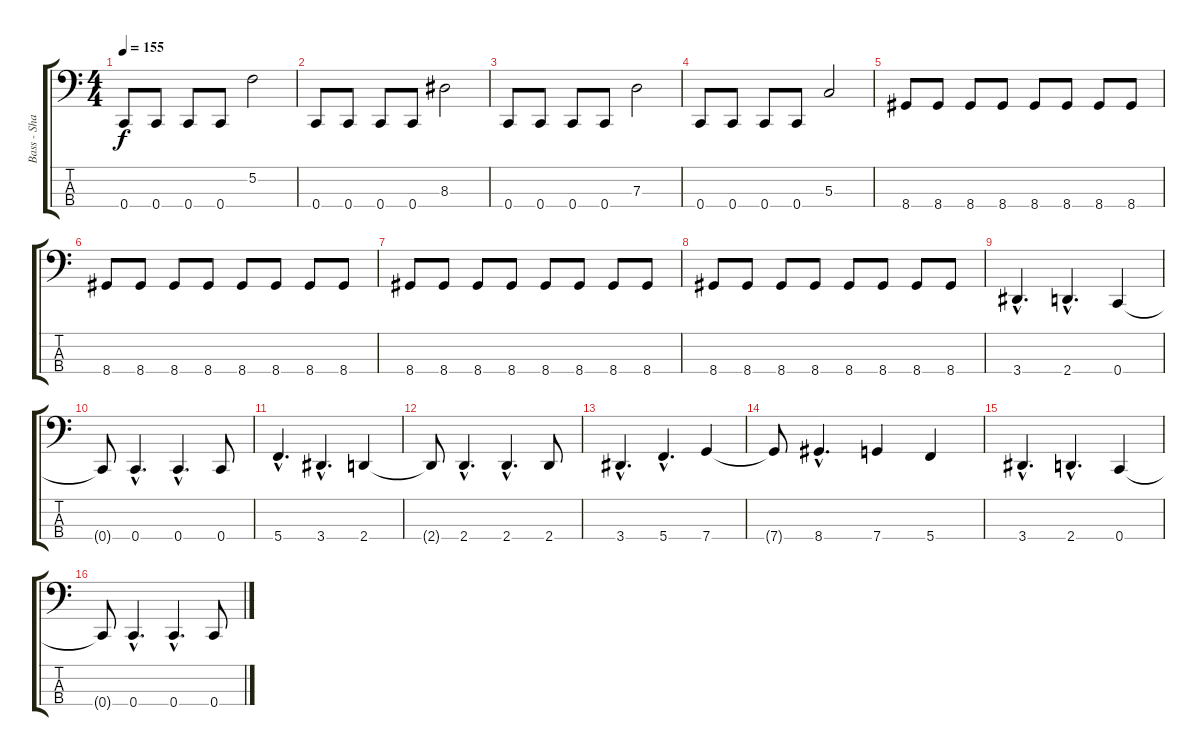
\track ("Bass - Shavo" "Bass - Sha") {instrument electricbassfinger}
\staff {score tabs}
\tuning (F2 C2 G1 C1) {hide}
\ts (4 4)
\tempo 155
\clef f4
\ks c
0.4.8{dy f} 0.4.8 0.4.8 0.4.8 5.2.2 |
0.4.8 0.4.8 0.4.8 0.4.8 8.3.2 |
0.4.8 0.4.8 0.4.8 0.4.8 7.3.2 |
0.4.8 0.4.8 0.4.8 0.4.8 5.3.2 |
8.4.8 8.4.8 8.4.8 8.4.8 8.4.8 8.4.8 8.4.8 8.4.8 |
8.4.8 8.4.8 8.4.8 8.4.8 8.4.8 8.4.8 8.4.8 8.4.8 |
8.4.8 8.4.8 8.4.8 8.4.8 8.4.8 8.4.8 8.4.8 8.4.8 |
8.4.8 8.4.8 8.4.8 8.4.8 8.4.8 8.4.8 8.4.8 8.4.8 |
3.4{hac}.4{d} 2.4{hac}.4{d} 0.4.4 |
0.4{t}.8 0.4{hac}.4{d} 0.4{hac}.4{d} 0.4.8 |
5.4{hac}.4{d} 3.4{hac}.4{d} 2.4.4 |
2.4{t}.8 2.4{hac}.4{d} 2.4{hac}.4{d} 2.4.8 |
3.4{hac}.4{d} 5.4{hac}.4{d} 7.4.4 |
7.4{t}.8 8.4{hac}.4{d} 7.4.4 5.4.4 |
3.4{hac}.4{d} 2.4{hac}.4{d} 0.4.4 |
0.4{t}.8 0.4{hac}.4{d} 0.4{hac}.4{d} 0.4{ss}.8
